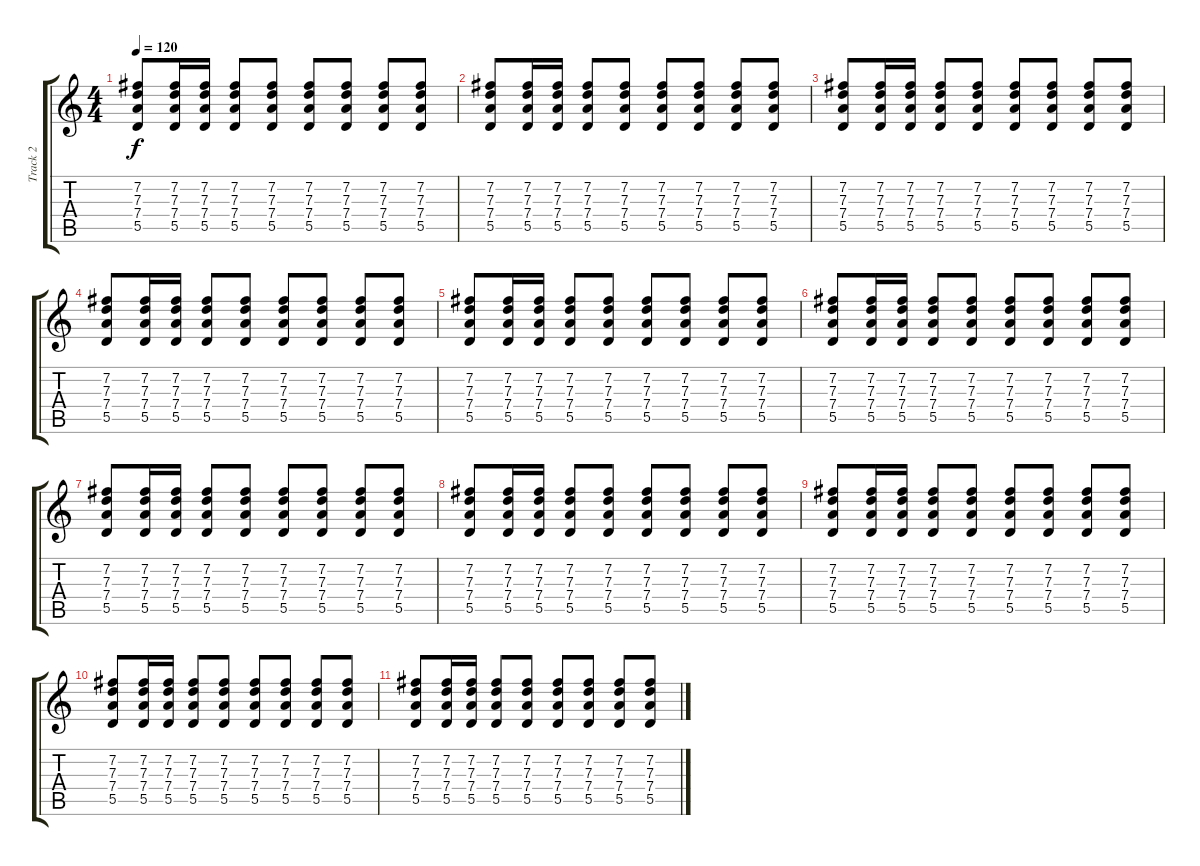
\track ("Track 2" "Track 2") {instrument electricguitarjazz}
\staff {score tabs}
\tuning (E4 B3 G3 D3 A2 E2) {hide}
\ts (4 4)
\tempo 120
\clef g2
\ks c
(7.2 7.3 7.4 5.5).8{dy f} (7.2 7.3 7.4 5.5).16 (7.2 7.3 7.4 5.5).16 (7.2 7.3 7.4 5.5).8 (7.2 7.3 7.4 5.5).8 (7.2 7.3 7.4 5.5).8 (7.2 7.3 7.4 5.5).8 (7.2 7.3 7.4 5.5).8 (7.2 7.3 7.4 5.5).8 |
(7.2 7.3 7.4 5.5).8 (7.2 7.3 7.4 5.5).16 (7.2 7.3 7.4 5.5).16 (7.2 7.3 7.4 5.5).8 (7.2 7.3 7.4 5.5).8 (7.2 7.3 7.4 5.5).8 (7.2 7.3 7.4 5.5).8 (7.2 7.3 7.4 5.5).8 (7.2 7.3 7.4 5.5).8 |
(7.2 7.3 7.4 5.5).8 (7.2 7.3 7.4 5.5).16 (7.2 7.3 7.4 5.5).16 (7.2 7.3 7.4 5.5).8 (7.2 7.3 7.4 5.5).8 (7.2 7.3 7.4 5.5).8 (7.2 7.3 7.4 5.5).8 (7.2 7.3 7.4 5.5).8 (7.2 7.3 7.4 5.5).8 |
(7.2 7.3 7.4 5.5).8 (7.2 7.3 7.4 5.5).16 (7.2 7.3 7.4 5.5).16 (7.2 7.3 7.4 5.5).8 (7.2 7.3 7.4 5.5).8 (7.2 7.3 7.4 5.5).8 (7.2 7.3 7.4 5.5).8 (7.2 7.3 7.4 5.5).8 (7.2 7.3 7.4 5.5).8 |
(7.2 7.3 7.4 5.5).8 (7.2 7.3 7.4 5.5).16 (7.2 7.3 7.4 5.5).16 (7.2 7.3 7.4 5.5).8 (7.2 7.3 7.4 5.5).8 (7.2 7.3 7.4 5.5).8 (7.2 7.3 7.4 5.5).8 (7.2 7.3 7.4 5.5).8 (7.2 7.3 7.4 5.5).8 |
(7.2 7.3 7.4 5.5).8 (7.2 7.3 7.4 5.5).16 (7.2 7.3 7.4 5.5).16 (7.2 7.3 7.4 5.5).8 (7.2 7.3 7.4 5.5).8 (7.2 7.3 7.4 5.5).8 (7.2 7.3 7.4 5.5).8 (7.2 7.3 7.4 5.5).8 (7.2 7.3 7.4 5.5).8 |
(7.2 7.3 7.4 5.5).8 (7.2 7.3 7.4 5.5).16 (7.2 7.3 7.4 5.5).16 (7.2 7.3 7.4 5.5).8 (7.2 7.3 7.4 5.5).8 (7.2 7.3 7.4 5.5).8 (7.2 7.3 7.4 5.5).8 (7.2 7.3 7.4 5.5).8 (7.2 7.3 7.4 5.5).8 |
(7.2 7.3 7.4 5.5).8 (7.2 7.3 7.4 5.5).16 (7.2 7.3 7.4 5.5).16 (7.2 7.3 7.4 5.5).8 (7.2 7.3 7.4 5.5).8 (7.2 7.3 7.4 5.5).8 (7.2 7.3 7.4 5.5).8 (7.2 7.3 7.4 5.5).8 (7.2 7.3 7.4 5.5).8 |
(7.2 7.3 7.4 5.5).8 (7.2 7.3 7.4 5.5).16 (7.2 7.3 7.4 5.5).16 (7.2 7.3 7.4 5.5).8 (7.2 7.3 7.4 5.5).8 (7.2 7.3 7.4 5.5).8 (7.2 7.3 7.4 5.5).8 (7.2 7.3 7.4 5.5).8 (7.2 7.3 7.4 5.5).8 |
(7.2 7.3 7.4 5.5).8 (7.2 7.3 7.4 5.5).16 (7.2 7.3 7.4 5.5).16 (7.2 7.3 7.4 5.5).8 (7.2 7.3 7.4 5.5).8 (7.2 7.3 7.4 5.5).8 (7.2 7.3 7.4 5.5).8 (7.2 7.3 7.4 5.5).8 (7.2 7.3 7.4 5.5).8 |
(7.2 7.3 7.4 5.5).8 (7.2 7.3 7.4 5.5).16 (7.2 7.3 7.4 5.5).16 (7.2 7.3 7.4 5.5).8 (7.2 7.3 7.4 5.5).8 (7.2 7.3 7.4 5.5).8 (7.2 7.3 7.4 5.5).8 (7.2 7.3 7.4 5.5).8 (7.2 7.3 7.4 5.5).8
